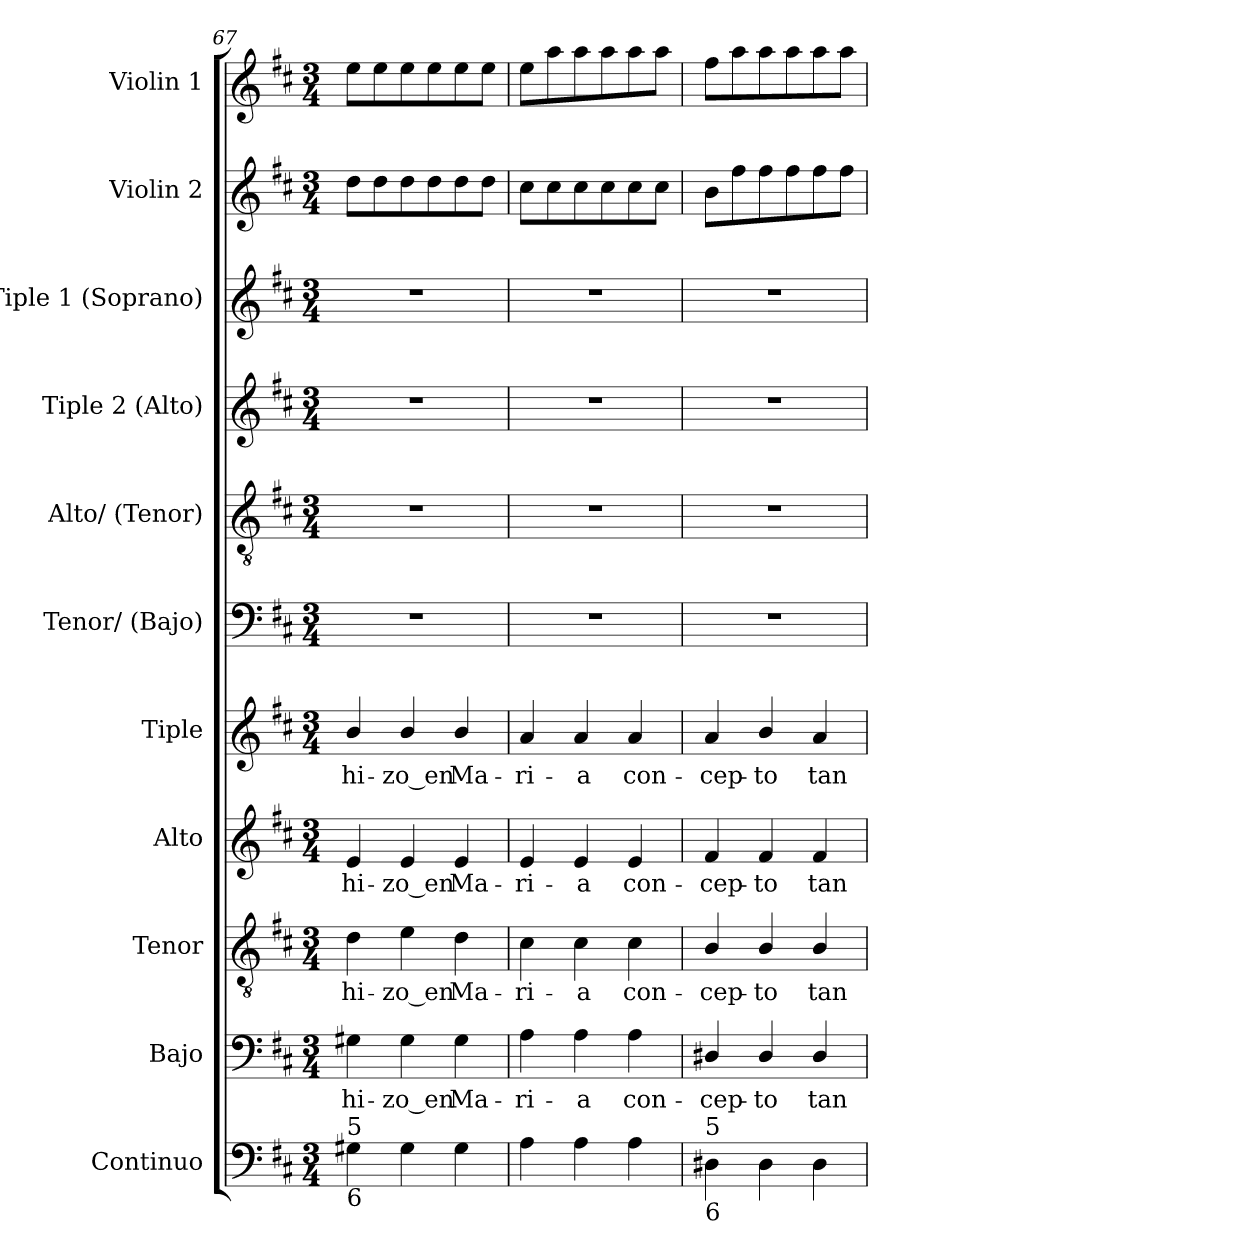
**kern	**kern	**text	**kern	**text	**kern	**text	**kern	**text	**kern	**kern	**kern	**kern	**kern	**kern
*part11	*part10	*part10	*part9	*part9	*part8	*part8	*part7	*part7	*part6	*part5	*part4	*part3	*part2	*part1
*staff11	*staff10	*staff10	*staff9	*staff9	*staff8	*staff8	*staff7	*staff7	*staff6	*staff5	*staff4	*staff3	*staff2	*staff1
*I"Continuo	*I"Bajo	*	*I"Tenor	*	*I"Alto	*	*I"Tiple	*	*I"Tenor/ (Bajo)	*I"Alto/ (Tenor)	*I"Tiple  2 (Alto)	*I"Tiple 1 (Soprano)	*I"Violin 2	*I"Violin 1
*	*I'B.	*	*I'T.	*	*I'A.	*	*	*	*I'B.	*I'T.	*I'A.	*I'S.	*I'Vln. 2	*I'Vln. 1
*clefF4	*clefF4	*	*clefGv2	*	*clefG2	*	*clefG2	*	*clefF4	*clefGv2	*clefG2	*clefG2	*clefG2	*clefG2
*	*	*	*ITrd7c12	*	*	*	*	*	*	*ITrd7c12	*	*	*	*
*k[f#c#]	*k[f#c#]	*	*k[f#c#]	*	*k[f#c#]	*	*k[f#c#]	*	*k[f#c#]	*k[f#c#]	*k[f#c#]	*k[f#c#]	*k[f#c#]	*k[f#c#]
*D:	*D:	*	*D:	*	*D:	*	*D:	*	*D:	*D:	*D:	*D:	*D:	*D:
*M3/4	*M3/4	*	*M3/4	*	*M3/4	*	*M3/4	*	*M3/4	*M3/4	*M3/4	*M3/4	*M3/4	*M3/4
=67	=67	=67	=67	=67	=67	=67	=67	=67	=67	=67	=67	=67	=67	=67
!	!	!LO:LY:b:color=#000000	!	!	!	!	!	!	!	!	!	!	!	!
!	!	!	!	!LO:LY:b:color=#000000	!	!	!	!	!	!	!	!	!	!
!	!	!	!	!	!	!LO:LY:b:color=#000000	!	!	!	!	!	!	!	!
!LO:TX:b:t=6	!	!	!	!	!	!	!	!	!	!	!	!	!	!
!LO:TX:t=5	!	!	!	!	!	!	!	!	!	!	!	!	!	!
!	!	!	!	!	!	!	!	!LO:LY:b:color=#000000	!LO:N:vis=1	!LO:N:vis=1	!LO:N:vis=1	!LO:N:vis=1	!	!
4G#Xi\	4G#Xi\	hi-	4Di\	hi-	4ei/	hi-	4bi/	hi-	2.r	2.r	2.r	2.r	8ddi\L	8eei\L
.	.	.	.	.	.	.	.	.	.	.	.	.	8ddi\	8eei\
!	!	!LO:LY:b:color=#000000	!	!	!	!	!	!	!	!	!	!	!	!
!	!	!	!	!LO:LY:b:color=#000000	!	!	!	!	!	!	!	!	!	!
!	!	!	!	!	!	!LO:LY:b:color=#000000	!	!	!	!	!	!	!	!
!	!	!	!	!	!	!	!	!LO:LY:b:color=#000000	!	!	!	!	!	!
4G#i\	4G#i\	-zo_en	4Ei\	-zo_en	4ei/	-zo_en	4bi/	-zo_en	.	.	.	.	8ddi\	8eei\
.	.	.	.	.	.	.	.	.	.	.	.	.	8ddi\	8eei\
!	!	!LO:LY:b:color=#000000	!	!	!	!	!	!	!	!	!	!	!	!
!	!	!	!	!LO:LY:b:color=#000000	!	!	!	!	!	!	!	!	!	!
!	!	!	!	!	!	!LO:LY:b:color=#000000	!	!	!	!	!	!	!	!
!	!	!	!	!	!	!	!	!LO:LY:b:color=#000000	!	!	!	!	!	!
4G#i\	4G#i\	Ma-	4Di\	Ma-	4ei/	Ma-	4bi/	Ma-	.	.	.	.	8ddi\	8eei\
.	.	.	.	.	.	.	.	.	.	.	.	.	8ddi\J	8eei\J
=68	=68	=68	=68	=68	=68	=68	=68	=68	=68	=68	=68	=68	=68	=68
!	!	!LO:LY:b:color=#000000	!	!	!	!	!	!	!	!	!	!	!	!
!	!	!	!	!LO:LY:b:color=#000000	!	!	!	!	!	!	!	!	!	!
!	!	!	!	!	!	!LO:LY:b:color=#000000	!	!	!	!	!	!	!	!
!	!	!	!	!	!	!	!	!LO:LY:b:color=#000000	!LO:N:vis=1	!LO:N:vis=1	!LO:N:vis=1	!LO:N:vis=1	!	!
4Ai\	4Ai\	-ri-	4C#i\	-ri-	4ei/	-ri-	4ai/	-ri-	2.r	2.r	2.r	2.r	8cc#i\L	8eei\L
.	.	.	.	.	.	.	.	.	.	.	.	.	8cc#i\	8aai\
!	!	!LO:LY:b:color=#000000	!	!	!	!	!	!	!	!	!	!	!	!
!	!	!	!	!LO:LY:b:color=#000000	!	!	!	!	!	!	!	!	!	!
!	!	!	!	!	!	!LO:LY:b:color=#000000	!	!	!	!	!	!	!	!
!	!	!	!	!	!	!	!	!LO:LY:b:color=#000000	!	!	!	!	!	!
4Ai\	4Ai\	-a	4C#i\	-a	4ei/	-a	4ai/	-a	.	.	.	.	8cc#i\	8aai\
.	.	.	.	.	.	.	.	.	.	.	.	.	8cc#i\	8aai\
!	!	!LO:LY:b:color=#000000	!	!	!	!	!	!	!	!	!	!	!	!
!	!	!	!	!LO:LY:b:color=#000000	!	!	!	!	!	!	!	!	!	!
!	!	!	!	!	!	!LO:LY:b:color=#000000	!	!	!	!	!	!	!	!
!	!	!	!	!	!	!	!	!LO:LY:b:color=#000000	!	!	!	!	!	!
4Ai\	4Ai\	con-	4C#i\	con-	4ei/	con-	4ai/	con-	.	.	.	.	8cc#i\	8aai\
.	.	.	.	.	.	.	.	.	.	.	.	.	8cc#i\J	8aai\J
=69	=69	=69	=69	=69	=69	=69	=69	=69	=69	=69	=69	=69	=69	=69
!	!	!LO:LY:b:color=#000000	!	!	!	!	!	!	!	!	!	!	!	!
!	!	!	!	!LO:LY:b:color=#000000	!	!	!	!	!	!	!	!	!	!
!	!	!	!	!	!	!LO:LY:b:color=#000000	!	!	!	!	!	!	!	!
!LO:TX:b:t=6	!	!	!	!	!	!	!	!	!	!	!	!	!	!
!LO:TX:t=5	!	!	!	!	!	!	!	!	!	!	!	!	!	!
!	!	!	!	!	!	!	!	!LO:LY:b:color=#000000	!LO:N:vis=1	!LO:N:vis=1	!LO:N:vis=1	!LO:N:vis=1	!	!
4D#Xi\	4D#Xi/	-cep-	4BBi/	-cep-	4f#i/	-cep-	4ai/	-cep-	2.r	2.r	2.r	2.r	8bi\L	8ff#i\L
.	.	.	.	.	.	.	.	.	.	.	.	.	8ff#i\	8aai\
!	!	!LO:LY:b:color=#000000	!	!	!	!	!	!	!	!	!	!	!	!
!	!	!	!	!LO:LY:b:color=#000000	!	!	!	!	!	!	!	!	!	!
!	!	!	!	!	!	!LO:LY:b:color=#000000	!	!	!	!	!	!	!	!
!	!	!	!	!	!	!	!	!LO:LY:b:color=#000000	!	!	!	!	!	!
4D#i\	4D#i/	-to	4BBi/	-to	4f#i/	-to	4bi/	-to	.	.	.	.	8ff#i\	8aai\
.	.	.	.	.	.	.	.	.	.	.	.	.	8ff#i\	8aai\
!	!	!LO:LY:b:color=#000000	!	!	!	!	!	!	!	!	!	!	!	!
!	!	!	!	!LO:LY:b:color=#000000	!	!	!	!	!	!	!	!	!	!
!	!	!	!	!	!	!LO:LY:b:color=#000000	!	!	!	!	!	!	!	!
!	!	!	!	!	!	!	!	!LO:LY:b:color=#000000	!	!	!	!	!	!
4D#i\	4D#i/	tan	4BBi/	tan	4f#i/	tan	4ai/	tan	.	.	.	.	8ff#i\	8aai\
.	.	.	.	.	.	.	.	.	.	.	.	.	8ff#i\J	8aai\J
=	=	=	=	=	=	=	=	=	=	=	=	=	=	=
*-	*-	*-	*-	*-	*-	*-	*-	*-	*-	*-	*-	*-	*-	*-
